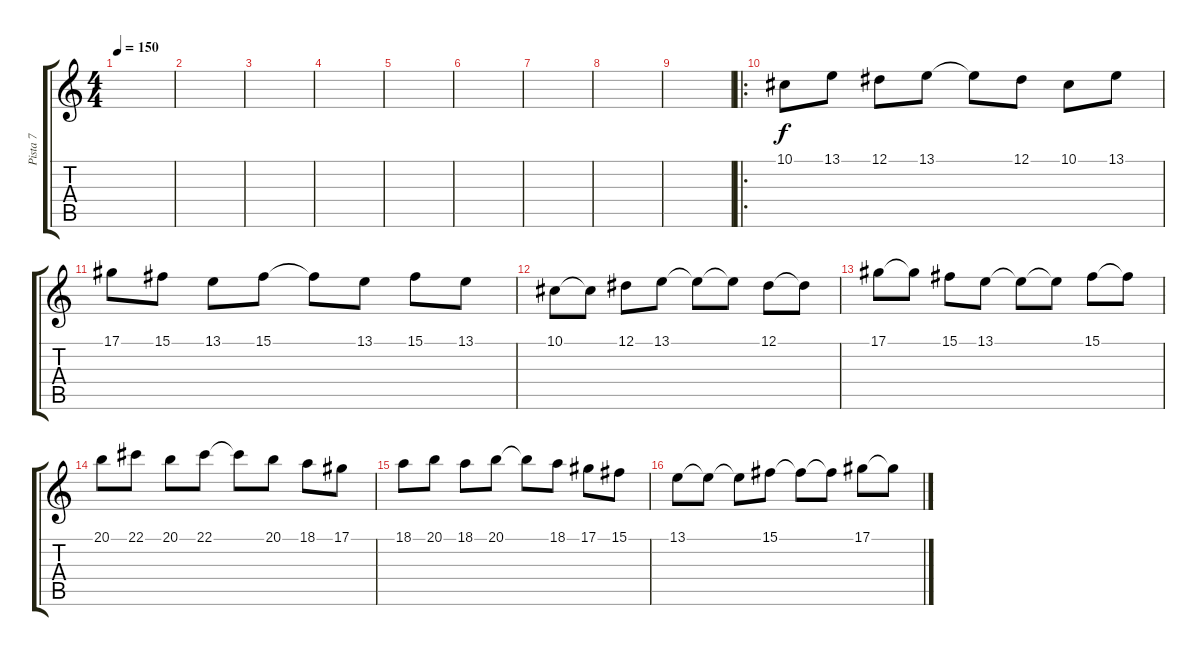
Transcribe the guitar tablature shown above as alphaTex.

\track ("Pista 7" "Pista 7") {instrument lead6voice}
\staff {score tabs}
\tuning (Eb4 Bb3 Gb3 Db3 Ab2 Eb2) {hide}
\ts (4 4)
\tempo 150
\clef g2
\ks c
|
|
|
|
|
|
|
|
|
\ro
10.1.8 13.1.8 12.1.8 13.1.8 13.1{t}.8 12.1.8 10.1.8 13.1.8 |
17.1.8 15.1.8 13.1.8 15.1.8 15.1{t}.8 13.1.8 15.1.8 13.1.8 |
10.1.8 10.1{t}.8 12.1.8 13.1.8 13.1{t}.8 13.1{t}.8 12.1.8 12.1{t}.8 |
17.1.8 17.1{t}.8 15.1.8 13.1.8 13.1{t}.8 13.1{t}.8 15.1.8 15.1{t}.8 |
20.1.8 22.1.8 20.1.8 22.1.8 22.1{t}.8 20.1.8 18.1.8 17.1.8 |
18.1.8 20.1.8 18.1.8 20.1.8 20.1{t}.8 18.1.8 17.1.8 15.1.8 |
13.1.8 13.1{t}.8 13.1{t}.8 15.1.8 15.1{t}.8 15.1{t}.8 17.1.8 17.1{t}.8
